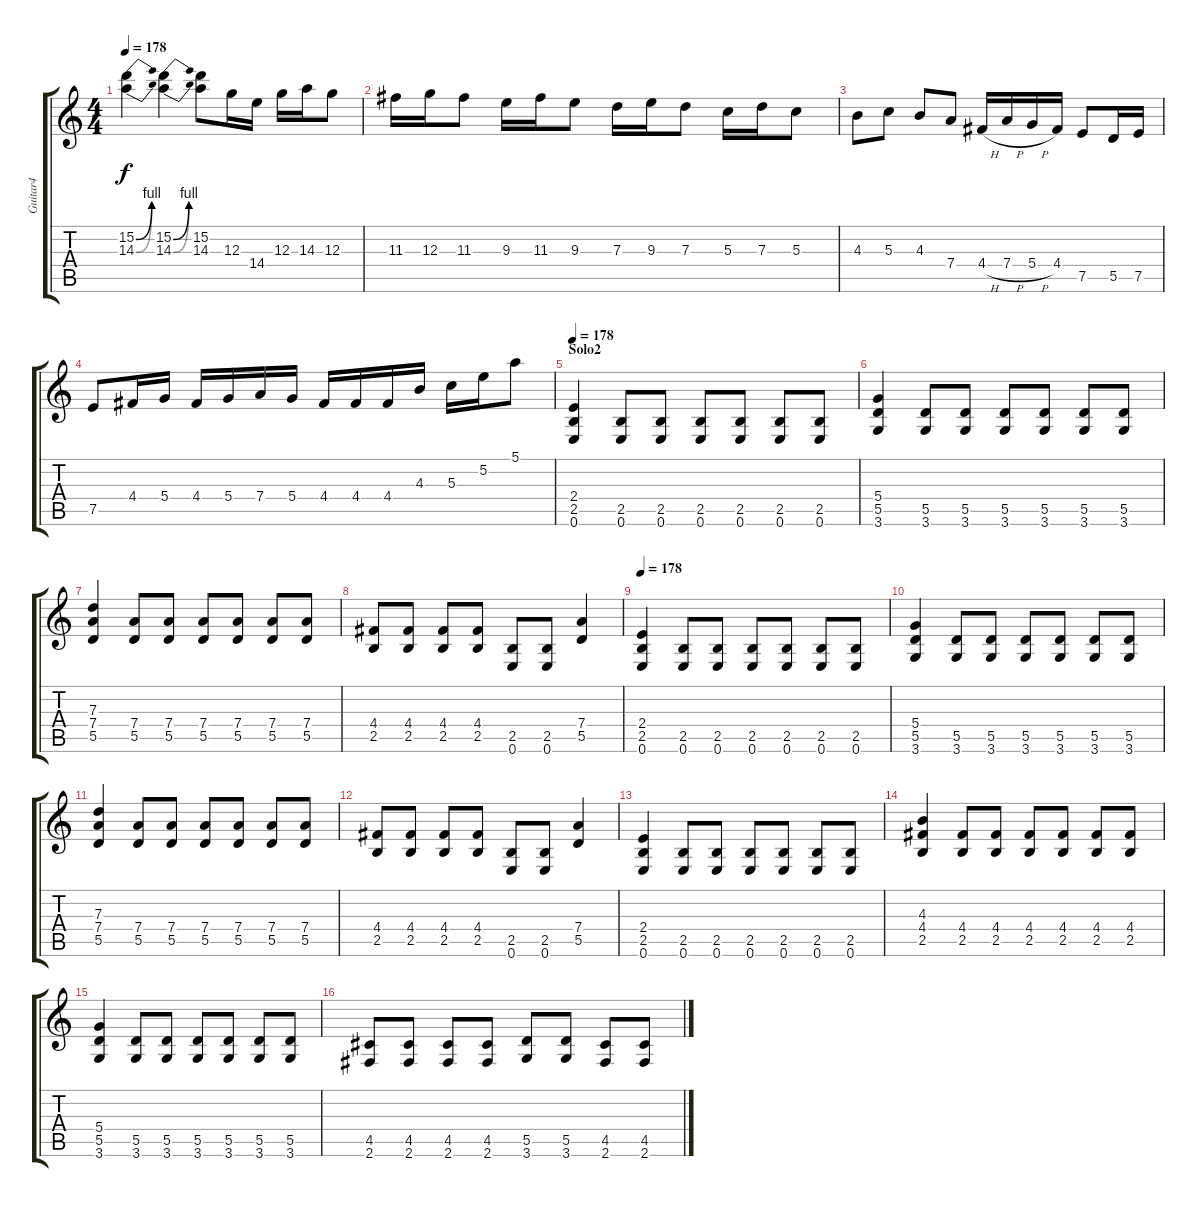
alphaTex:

\track ("Guitar4" "Guitar4") {instrument distortionguitar}
\staff {score tabs}
\tuning (E4 B3 G3 D3 A2 E2) {hide}
\ts (4 4)
\tempo 178
\clef g2
\ks c
(15.2{be (bend 0 0 60 4)} 14.3{be (bend 0 0 60 4)}).4{dy f} (15.2{be (bend 0 0 60 4)} 14.3{be (bend 0 0 60 4)}).4 (15.2 14.3).8 12.3.16 14.4.16 12.3.16 14.3.16 12.3.8 |
11.3.16 12.3.16 11.3.8 9.3.16 11.3.16 9.3.8 7.3.16 9.3.16 7.3.8 5.3.16 7.3.16 5.3.8 |
4.3.8 5.3.8 4.3.8 7.4.8 4.4{h}.16 7.4{h}.16 5.4{h}.16 4.4.16 7.5.8 5.5.16 7.5.16 |
7.5.8 4.4.16 5.4.16 4.4.16 5.4.16 7.4.16 5.4.16 4.4.16 4.4.16 4.4.16 4.3.16 5.3.16 5.2.16 5.1.8 |
\section ("" "Solo2")
\tempo 178
(2.4 2.5 0.6).4 (2.5 0.6).8 (2.5 0.6).8 (2.5 0.6).8 (2.5 0.6).8 (2.5 0.6).8 (2.5 0.6).8 |
(5.4 5.5 3.6).4 (5.5 3.6).8 (5.5 3.6).8 (5.5 3.6).8 (5.5 3.6).8 (5.5 3.6).8 (5.5 3.6).8 |
(7.3 7.4 5.5).4 (7.4 5.5).8 (7.4 5.5).8 (7.4 5.5).8 (7.4 5.5).8 (7.4 5.5).8 (7.4 5.5).8 |
(4.4 2.5).8 (4.4 2.5).8 (4.4 2.5).8 (4.4 2.5).8 (2.5 0.6).8 (2.5 0.6).8 (7.4 5.5).4 |
\tempo 178
(2.4 2.5 0.6).4 (2.5 0.6).8 (2.5 0.6).8 (2.5 0.6).8 (2.5 0.6).8 (2.5 0.6).8 (2.5 0.6).8 |
(5.4 5.5 3.6).4 (5.5 3.6).8 (5.5 3.6).8 (5.5 3.6).8 (5.5 3.6).8 (5.5 3.6).8 (5.5 3.6).8 |
(7.3 7.4 5.5).4 (7.4 5.5).8 (7.4 5.5).8 (7.4 5.5).8 (7.4 5.5).8 (7.4 5.5).8 (7.4 5.5).8 |
(4.4 2.5).8 (4.4 2.5).8 (4.4 2.5).8 (4.4 2.5).8 (2.5 0.6).8 (2.5 0.6).8 (7.4 5.5).4 |
(2.4 2.5 0.6).4 (2.5 0.6).8 (2.5 0.6).8 (2.5 0.6).8 (2.5 0.6).8 (2.5 0.6).8 (2.5 0.6).8 |
(4.3 4.4 2.5).4 (4.4 2.5).8 (4.4 2.5).8 (4.4 2.5).8 (4.4 2.5).8 (4.4 2.5).8 (4.4 2.5).8 |
(5.4 5.5 3.6).4 (5.5 3.6).8 (5.5 3.6).8 (5.5 3.6).8 (5.5 3.6).8 (5.5 3.6).8 (5.5 3.6).8 |
(4.5 2.6).8 (4.5 2.6).8 (4.5 2.6).8 (4.5 2.6).8 (5.5 3.6).8 (5.5 3.6).8 (4.5 2.6).8 (4.5 2.6).8
